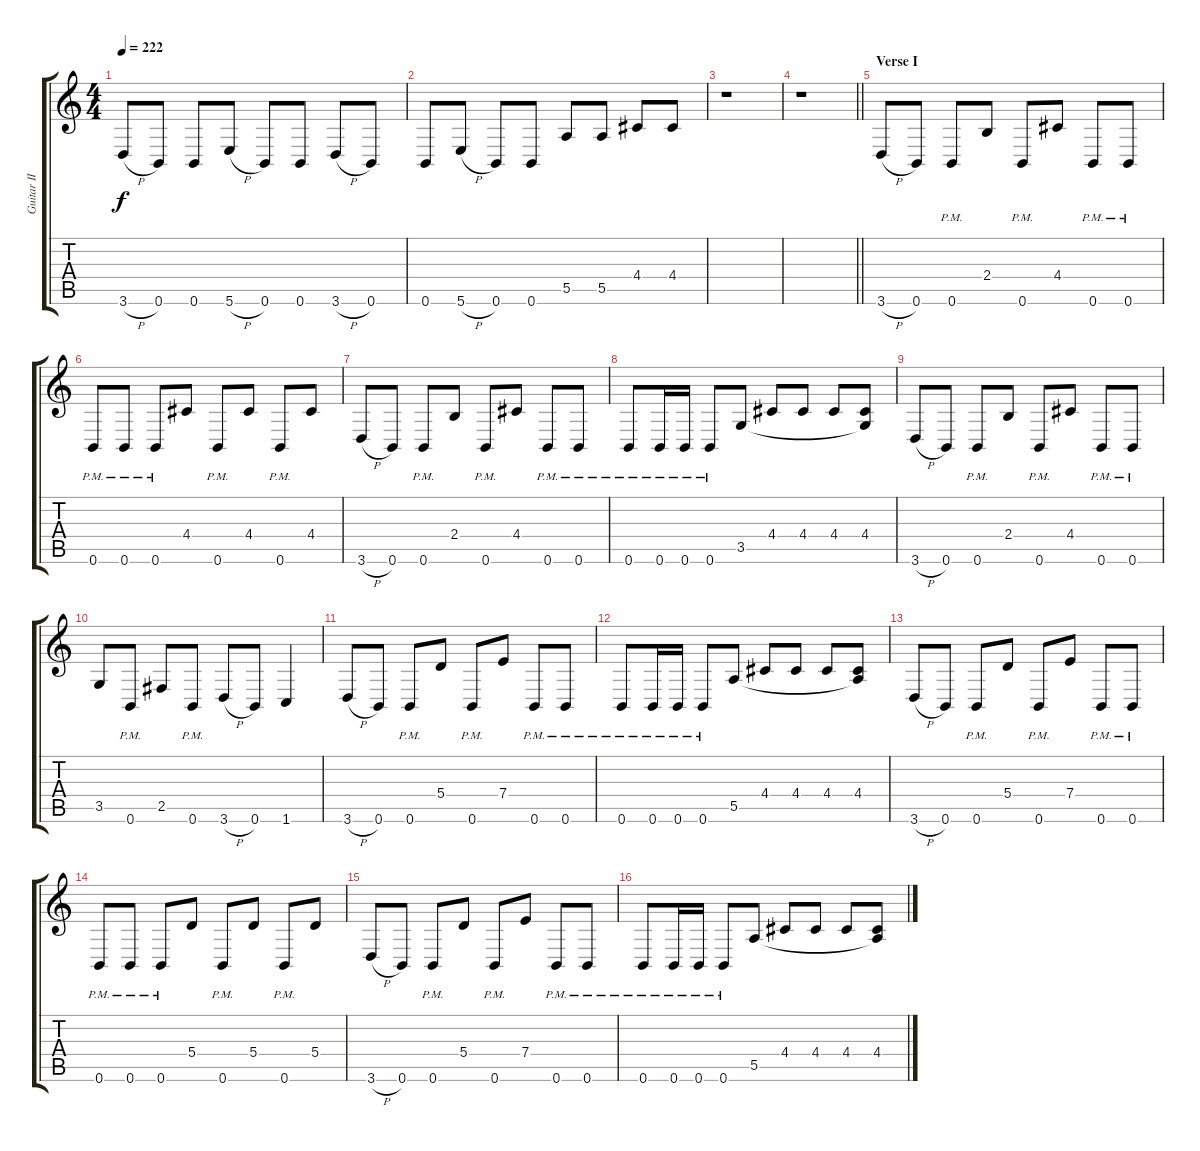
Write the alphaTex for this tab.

\track ("Guitar II" "Guitar II") {instrument distortionguitar}
\staff {score tabs}
\tuning (B3 Gb3 D3 A2 E2 B1) {hide}
\ts (4 4)
\tempo 222
\clef g2
\ks c
3.6{h}.8{dy f} 0.6.8 0.6.8 5.6{h}.8 0.6.8 0.6.8 3.6{h}.8 0.6.8 |
0.6.8 5.6{h}.8 0.6.8 0.6.8 5.5.8 5.5.8 4.4.8 4.4.8 |
r.1 |
\barLineRight lightlight
r.1 |
\section ("" "Verse I")
3.6{h}.8 0.6.8 0.6{pm}.8 2.4.8 0.6{pm}.8 4.4.8 0.6{pm}.8 0.6{pm}.8 |
0.6{pm}.8 0.6{pm}.8 0.6{pm}.8 4.4.8 0.6{pm}.8 4.4.8 0.6{pm}.8 4.4.8 |
3.6{h}.8 0.6.8 0.6{pm}.8 2.4.8 0.6{pm}.8 4.4.8 0.6{pm}.8 0.6{pm}.8 |
0.6{pm}.8 0.6{pm}.16 0.6{pm}.16 0.6{pm}.8 3.5.8 4.4.8 4.4.8 4.4.8 (4.4 3.5{t}).8 |
3.6{h}.8 0.6.8 0.6{pm}.8 2.4.8 0.6{pm}.8 4.4.8 0.6{pm}.8 0.6{pm}.8 |
3.5.8 0.6{pm}.8 2.5.8 0.6{pm}.8 3.6{h}.8 0.6.8 1.6.4 |
3.6{h}.8 0.6.8 0.6{pm}.8 5.4.8 0.6{pm}.8 7.4.8 0.6{pm}.8 0.6{pm}.8 |
0.6{pm}.8 0.6{pm}.16 0.6{pm}.16 0.6{pm}.8 5.5.8 4.4.8 4.4.8 4.4.8 (4.4 5.5{t}).8 |
3.6{h}.8 0.6.8 0.6{pm}.8 5.4.8 0.6{pm}.8 7.4.8 0.6{pm}.8 0.6{pm}.8 |
0.6{pm}.8 0.6{pm}.8 0.6{pm}.8 5.4.8 0.6{pm}.8 5.4.8 0.6{pm}.8 5.4.8 |
3.6{h}.8 0.6.8 0.6{pm}.8 5.4.8 0.6{pm}.8 7.4.8 0.6{pm}.8 0.6{pm}.8 |
0.6{pm}.8 0.6{pm}.16 0.6{pm}.16 0.6{pm}.8 5.5.8 4.4.8 4.4.8 4.4.8 (4.4 5.5{t}).8
